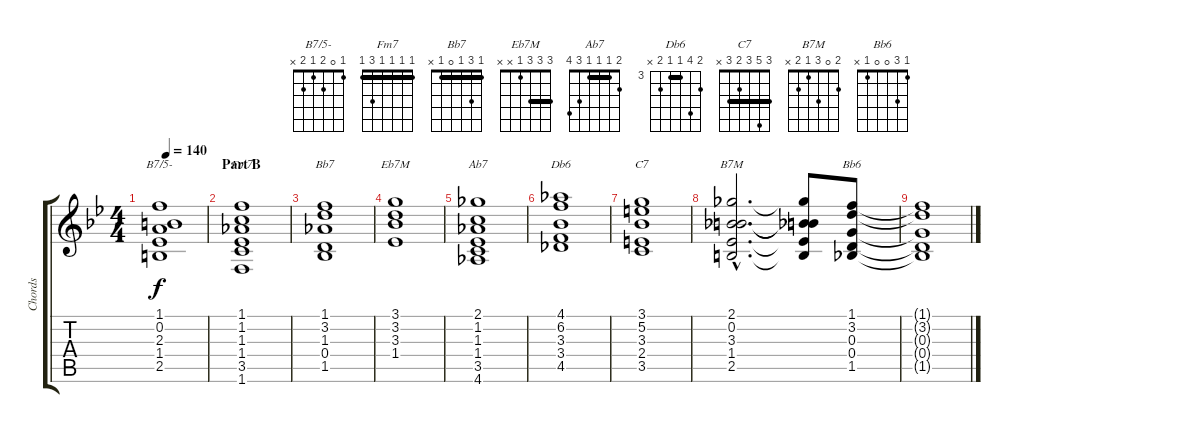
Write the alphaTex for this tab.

\track ("Chords" "Chords") {instrument acousticguitarnylon}
\staff {score tabs}
\tuning (E4 B3 G3 D3 A2 E2) {hide}
\chord ("B7/5-" 1 0 2 1 2 x)
\chord ("Fm7" 1 1 1 1 3 1) {barre 1}
\chord ("Bb7" 1 3 1 0 1 x) {barre 1}
\chord ("Eb7M" 3 3 3 1 x x) {barre 3}
\chord ("Ab7" 2 1 1 1 3 4) {barre 1}
\chord ("Db6" 4 6 3 3 4 x) {firstfret 3 barre 3}
\chord ("C7" 3 5 3 2 3 x) {barre 3}
\chord ("B7M" 2 0 3 1 2 x)
\chord ("Bb6" 1 3 0 0 1 x)
\ts (4 4)
\tempo 140
\clef g2
\ks bb
(1.1 0.2 2.3 1.4 2.5).1{ch "B7/5-" dy f} |
\section ("" "Part B")
(1.1 1.2 1.3 1.4 3.5 1.6).1{ch "Fm7"} |
(1.1 3.2 1.3 0.4 1.5).1{ch "Bb7"} |
(3.1 3.2 3.3 1.4).1{ch "Eb7M"} |
(2.1 1.2 1.3 1.4 3.5 4.6).1{ch "Ab7"} |
(4.1 6.2 3.3 3.4 4.5).1{ch "Db6"} |
(3.1 5.2 3.3 2.4 3.5).1{ch "C7"} |
(2.1{hac} 0.2{hac} 3.3{hac} 1.4{hac} 2.5{hac}).2{d ch "B7M"} (2.1{t} 0.2{t} 3.3{t} 1.4{t} 2.5{t}).8 (1.1 3.2 0.3 0.4 1.5).8{ch "Bb6"} |
(1.1{t} 3.2{t} 0.3{t} 0.4{t} 1.5{t}).1
